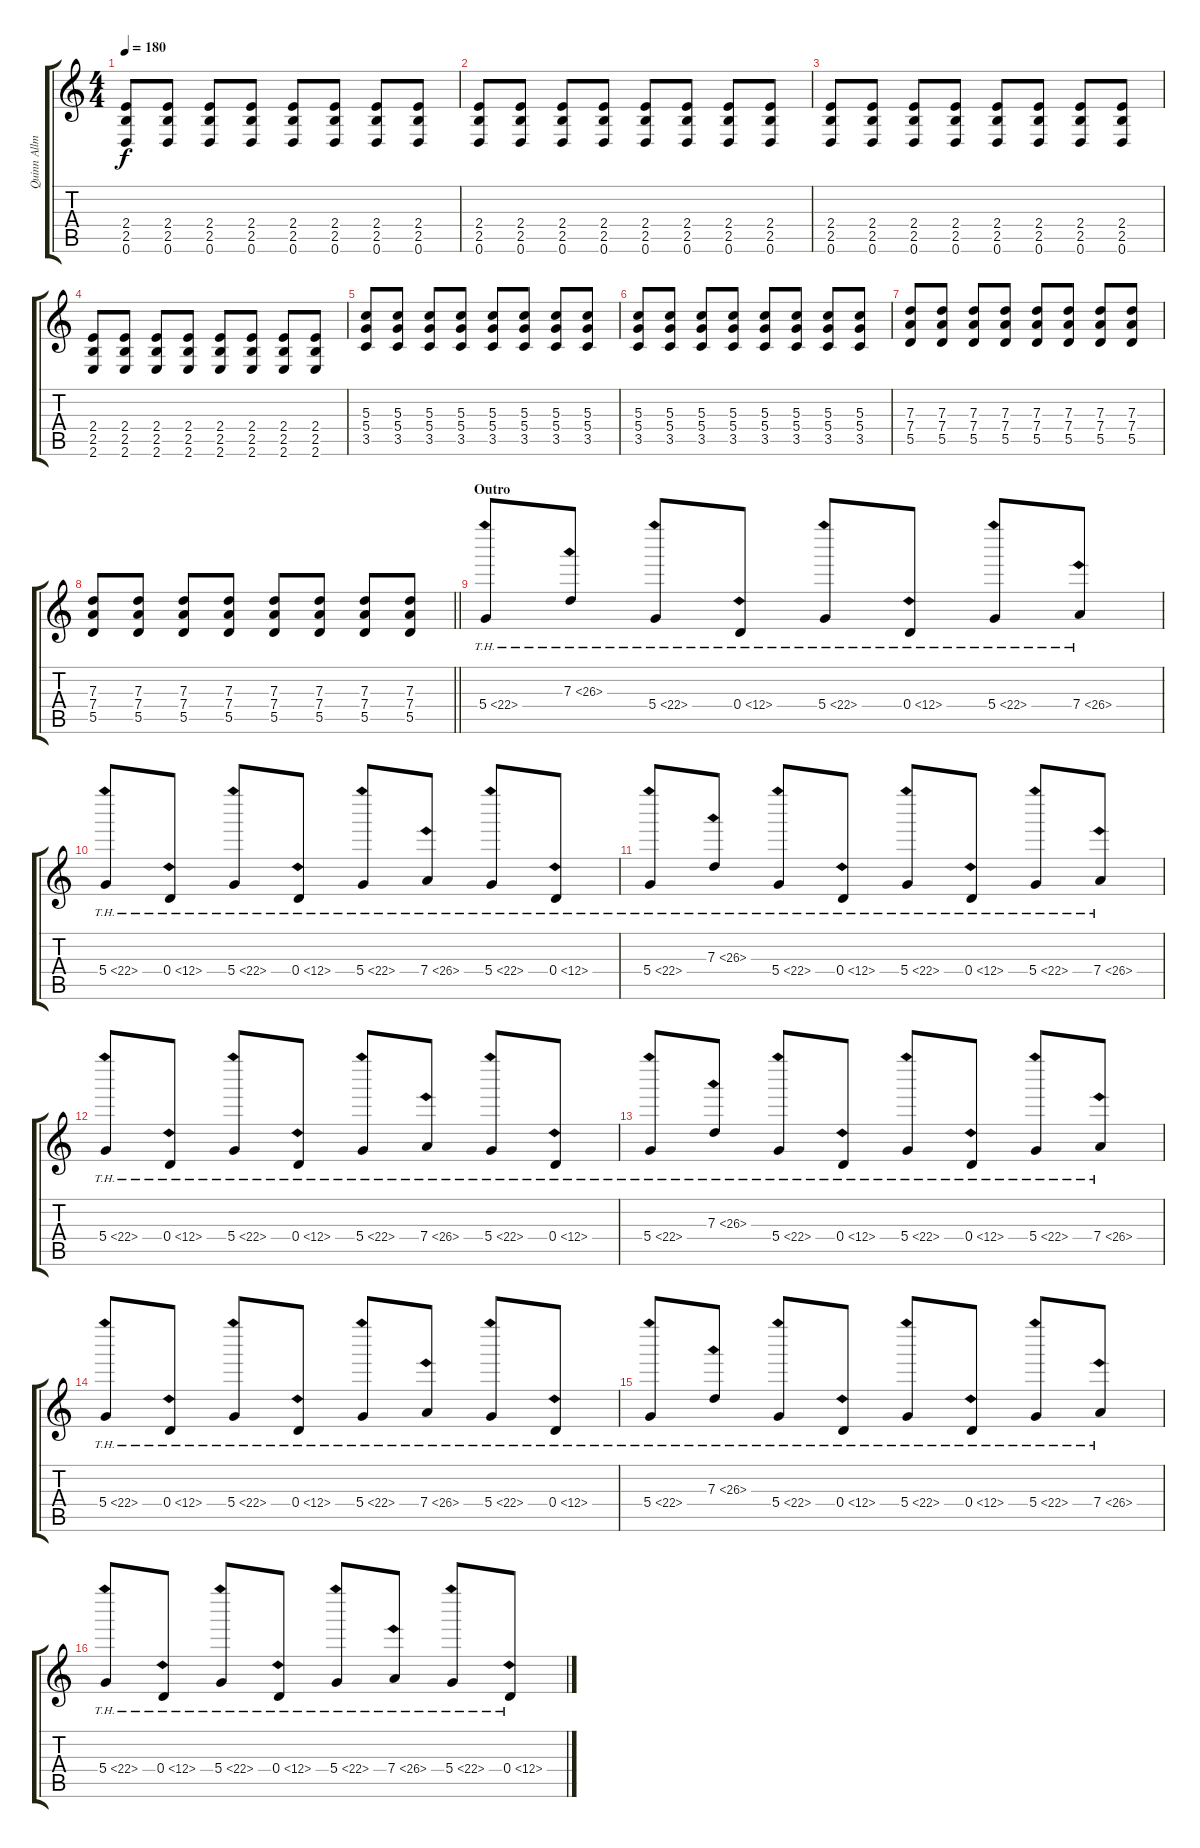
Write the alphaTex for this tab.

\track ("Quinn Allman I" "Quinn Allm") {instrument distortionguitar}
\staff {score tabs}
\tuning (E4 B3 G3 D3 A2 D2) {hide}
\ts (4 4)
\tempo 180
\clef g2
\ks c
(2.4 2.5 0.6).8{dy f} (2.4 2.5 0.6).8 (2.4 2.5 0.6).8 (2.4 2.5 0.6).8 (2.4 2.5 0.6).8 (2.4 2.5 0.6).8 (2.4 2.5 0.6).8 (2.4 2.5 0.6).8 |
(2.4 2.5 0.6).8 (2.4 2.5 0.6).8 (2.4 2.5 0.6).8 (2.4 2.5 0.6).8 (2.4 2.5 0.6).8 (2.4 2.5 0.6).8 (2.4 2.5 0.6).8 (2.4 2.5 0.6).8 |
(2.4 2.5 0.6).8 (2.4 2.5 0.6).8 (2.4 2.5 0.6).8 (2.4 2.5 0.6).8 (2.4 2.5 0.6).8 (2.4 2.5 0.6).8 (2.4 2.5 0.6).8 (2.4 2.5 0.6).8 |
(2.4 2.5 2.6).8 (2.4 2.5 2.6).8 (2.4 2.5 2.6).8 (2.4 2.5 2.6).8 (2.4 2.5 2.6).8 (2.4 2.5 2.6).8 (2.4 2.5 2.6).8 (2.4 2.5 2.6).8 |
(5.3 5.4 3.5).8 (5.3 5.4 3.5).8 (5.3 5.4 3.5).8 (5.3 5.4 3.5).8 (5.3 5.4 3.5).8 (5.3 5.4 3.5).8 (5.3 5.4 3.5).8 (5.3 5.4 3.5).8 |
(5.3 5.4 3.5).8 (5.3 5.4 3.5).8 (5.3 5.4 3.5).8 (5.3 5.4 3.5).8 (5.3 5.4 3.5).8 (5.3 5.4 3.5).8 (5.3 5.4 3.5).8 (5.3 5.4 3.5).8 |
(7.3 7.4 5.5).8 (7.3 7.4 5.5).8 (7.3 7.4 5.5).8 (7.3 7.4 5.5).8 (7.3 7.4 5.5).8 (7.3 7.4 5.5).8 (7.3 7.4 5.5).8 (7.3 7.4 5.5).8 |
\barLineRight lightlight
(7.3 7.4 5.5).8 (7.3 7.4 5.5).8 (7.3 7.4 5.5).8 (7.3 7.4 5.5).8 (7.3 7.4 5.5).8 (7.3 7.4 5.5).8 (7.3 7.4 5.5).8 (7.3 7.4 5.5).8 |
\section ("" "Outro")
5.4{th 17}.8 7.3{th 19}.8 5.4{th 17}.8 0.4{th 12}.8 5.4{th 17}.8 0.4{th 12}.8 5.4{th 17}.8 7.4{th 19}.8 |
5.4{th 17}.8 0.4{th 12}.8 5.4{th 17}.8 0.4{th 12}.8 5.4{th 17}.8 7.4{th 19}.8 5.4{th 17}.8 0.4{th 12}.8 |
5.4{th 17}.8 7.3{th 19}.8 5.4{th 17}.8 0.4{th 12}.8 5.4{th 17}.8 0.4{th 12}.8 5.4{th 17}.8 7.4{th 19}.8 |
5.4{th 17}.8 0.4{th 12}.8 5.4{th 17}.8 0.4{th 12}.8 5.4{th 17}.8 7.4{th 19}.8 5.4{th 17}.8 0.4{th 12}.8 |
5.4{th 17}.8 7.3{th 19}.8 5.4{th 17}.8 0.4{th 12}.8 5.4{th 17}.8 0.4{th 12}.8 5.4{th 17}.8 7.4{th 19}.8 |
5.4{th 17}.8 0.4{th 12}.8 5.4{th 17}.8 0.4{th 12}.8 5.4{th 17}.8 7.4{th 19}.8 5.4{th 17}.8 0.4{th 12}.8 |
5.4{th 17}.8 7.3{th 19}.8 5.4{th 17}.8 0.4{th 12}.8 5.4{th 17}.8 0.4{th 12}.8 5.4{th 17}.8 7.4{th 19}.8 |
5.4{th 17}.8 0.4{th 12}.8 5.4{th 17}.8 0.4{th 12}.8 5.4{th 17}.8 7.4{th 19}.8 5.4{th 17}.8 0.4{th 12}.8
